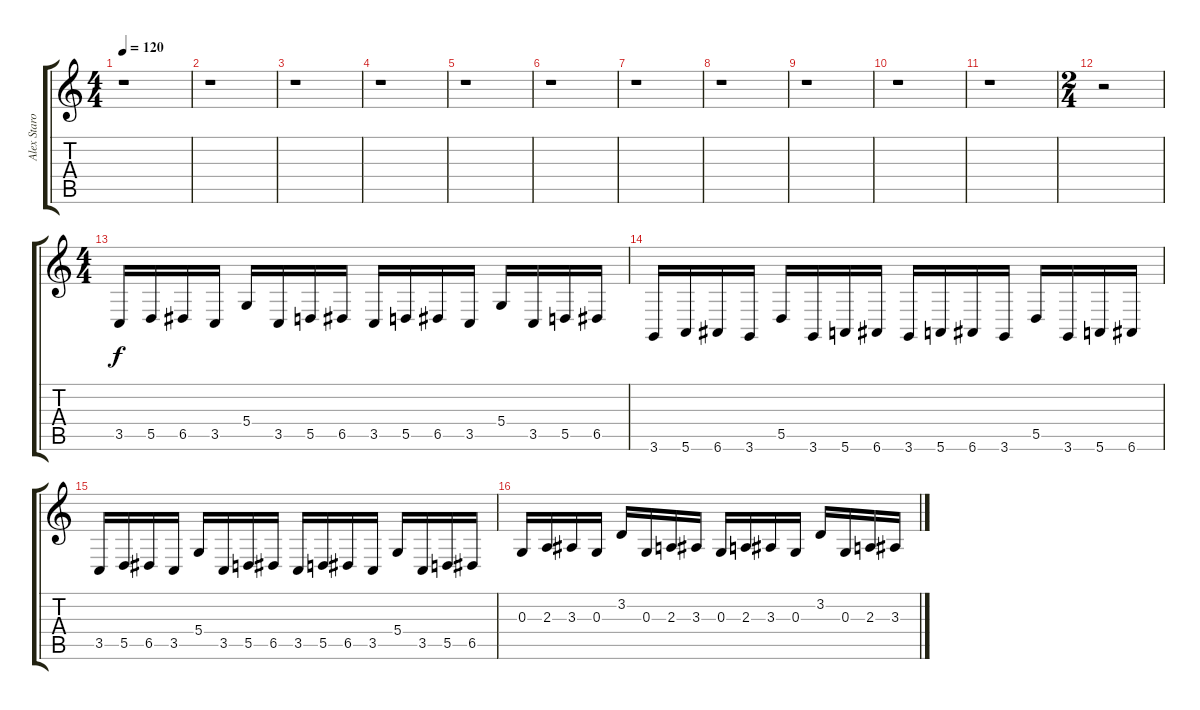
\track ("Alex Staropoli - Piano" "Alex Staro") {instrument acousticgrandpiano}
\staff {score tabs}
\tuning (E4 B3 G3 D3 A2 E2) {hide}
\ts (4 4)
\tempo 120
\clef g2
\ks c
r.1{dy f} |
r.1 |
r.1 |
r.1 |
r.1 |
r.1 |
r.1 |
r.1 |
r.1 |
r.1 |
r.1 |
\ts (2 4)
r.2 |
\ts (4 4)
3.5.16 5.5.16 6.5.16 3.5.16 5.4.16 3.5.16 5.5.16 6.5.16 3.5.16 5.5.16 6.5.16 3.5.16 5.4.16 3.5.16 5.5.16 6.5.16 |
3.6.16 5.6.16 6.6.16 3.6.16 5.5.16 3.6.16 5.6.16 6.6.16 3.6.16 5.6.16 6.6.16 3.6.16 5.5.16 3.6.16 5.6.16 6.6.16 |
3.5.16 5.5.16 6.5.16 3.5.16 5.4.16 3.5.16 5.5.16 6.5.16 3.5.16 5.5.16 6.5.16 3.5.16 5.4.16 3.5.16 5.5.16 6.5.16 |
0.3.16 2.3.16 3.3.16 0.3.16 3.2.16 0.3.16 2.3.16 3.3.16 0.3.16 2.3.16 3.3.16 0.3.16 3.2.16 0.3.16 2.3.16 3.3.16
